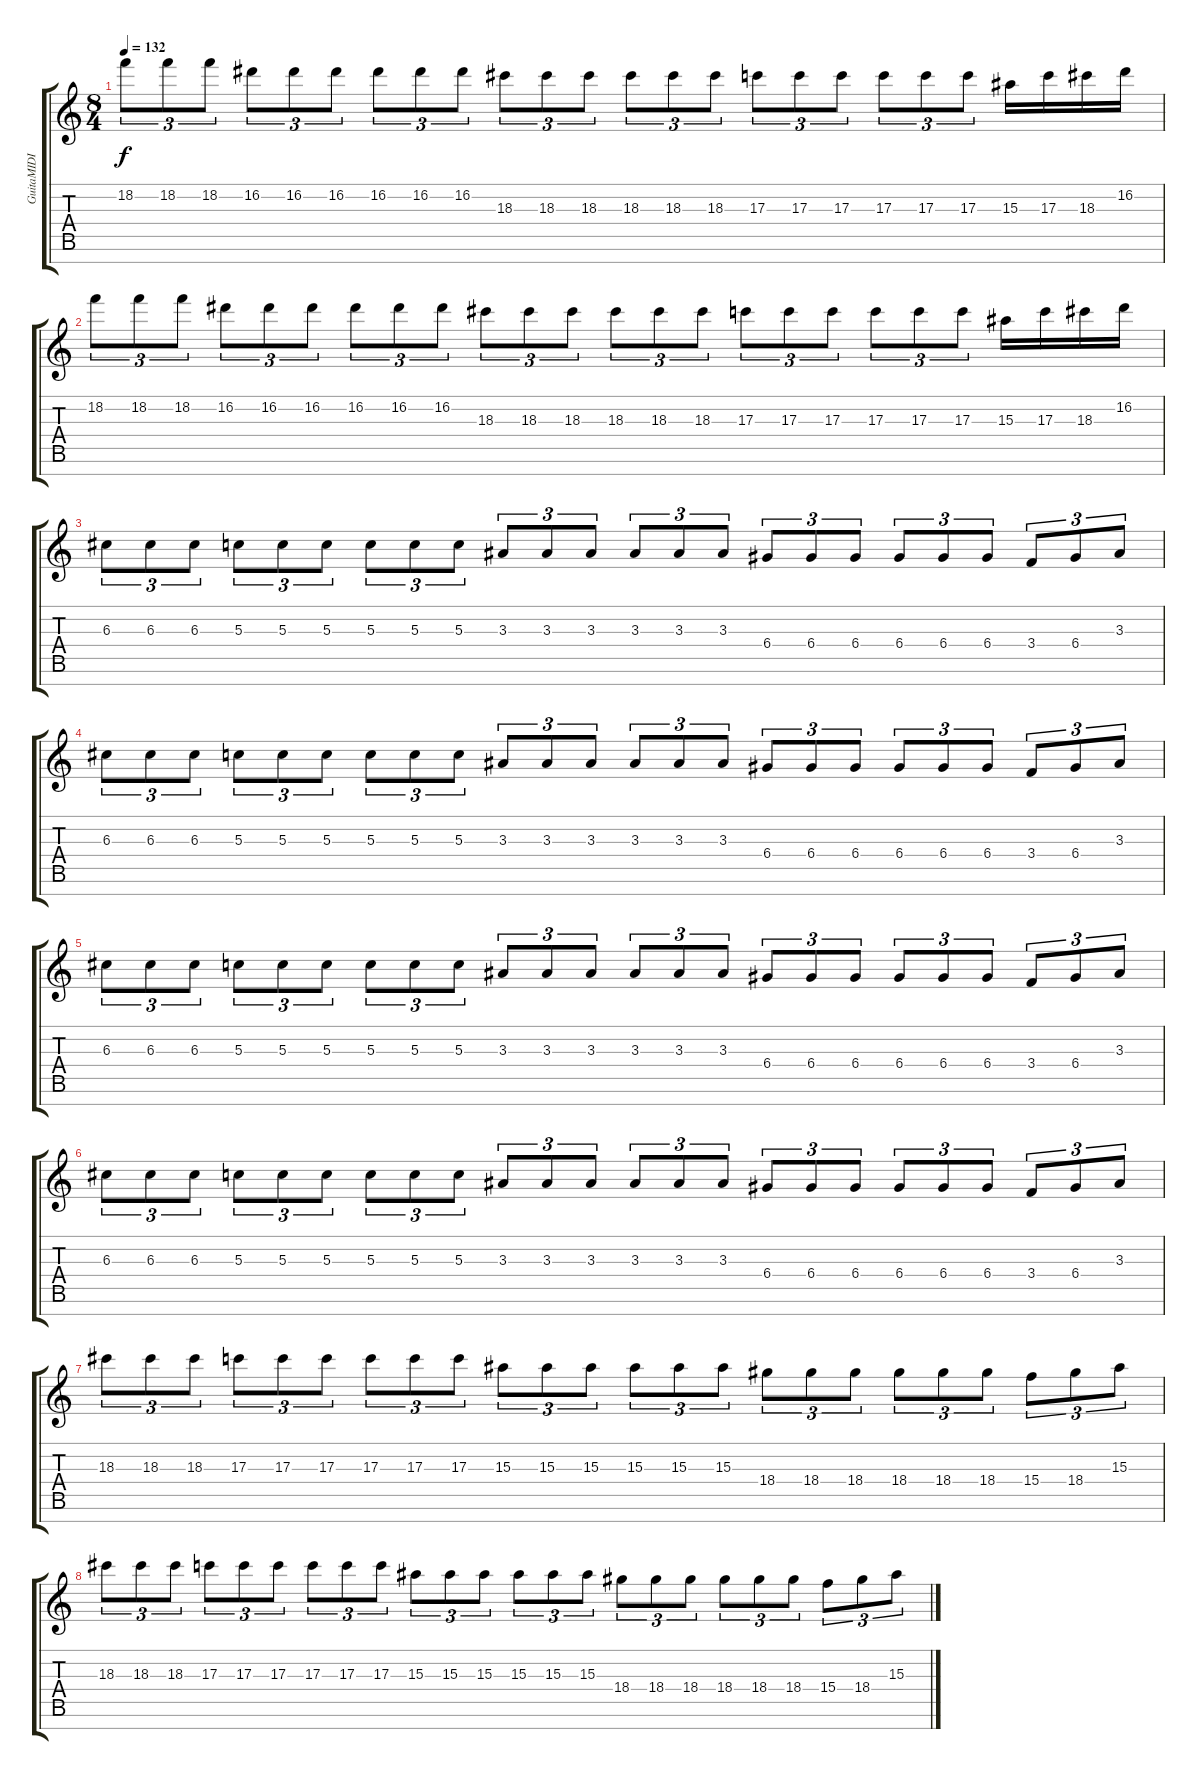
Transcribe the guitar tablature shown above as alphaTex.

\track ("GuitaMIDI" "GuitaMIDI") {instrument distortionguitar}
\staff {score tabs}
\tuning (E4 B3 G3 D3 A2 E2 B1) {hide}
\ts (8 4)
\tempo 132
\clef g2
\ks c
18.2.8{tu (3 2) dy f} 18.2.8{tu (3 2)} 18.2.8{tu (3 2)} 16.2.8{tu (3 2)} 16.2.8{tu (3 2)} 16.2.8{tu (3 2)} 16.2.8{tu (3 2)} 16.2.8{tu (3 2)} 16.2.8{tu (3 2)} 18.3.8{tu (3 2)} 18.3.8{tu (3 2)} 18.3.8{tu (3 2)} 18.3.8{tu (3 2)} 18.3.8{tu (3 2)} 18.3.8{tu (3 2)} 17.3.8{tu (3 2)} 17.3.8{tu (3 2)} 17.3.8{tu (3 2)} 17.3.8{tu (3 2)} 17.3.8{tu (3 2)} 17.3.8{tu (3 2)} 15.3.16 17.3.16 18.3.16 16.2.16 |
18.2.8{tu (3 2)} 18.2.8{tu (3 2)} 18.2.8{tu (3 2)} 16.2.8{tu (3 2)} 16.2.8{tu (3 2)} 16.2.8{tu (3 2)} 16.2.8{tu (3 2)} 16.2.8{tu (3 2)} 16.2.8{tu (3 2)} 18.3.8{tu (3 2)} 18.3.8{tu (3 2)} 18.3.8{tu (3 2)} 18.3.8{tu (3 2)} 18.3.8{tu (3 2)} 18.3.8{tu (3 2)} 17.3.8{tu (3 2)} 17.3.8{tu (3 2)} 17.3.8{tu (3 2)} 17.3.8{tu (3 2)} 17.3.8{tu (3 2)} 17.3.8{tu (3 2)} 15.3.16 17.3.16 18.3.16 16.2.16 |
6.3.8{tu (3 2)} 6.3.8{tu (3 2)} 6.3.8{tu (3 2)} 5.3.8{tu (3 2)} 5.3.8{tu (3 2)} 5.3.8{tu (3 2)} 5.3.8{tu (3 2)} 5.3.8{tu (3 2)} 5.3.8{tu (3 2)} 3.3.8{tu (3 2)} 3.3.8{tu (3 2)} 3.3.8{tu (3 2)} 3.3.8{tu (3 2)} 3.3.8{tu (3 2)} 3.3.8{tu (3 2)} 6.4.8{tu (3 2)} 6.4.8{tu (3 2)} 6.4.8{tu (3 2)} 6.4.8{tu (3 2)} 6.4.8{tu (3 2)} 6.4.8{tu (3 2)} 3.4.8{tu (3 2)} 6.4.8{tu (3 2)} 3.3.8{tu (3 2)} |
6.3.8{tu (3 2)} 6.3.8{tu (3 2)} 6.3.8{tu (3 2)} 5.3.8{tu (3 2)} 5.3.8{tu (3 2)} 5.3.8{tu (3 2)} 5.3.8{tu (3 2)} 5.3.8{tu (3 2)} 5.3.8{tu (3 2)} 3.3.8{tu (3 2)} 3.3.8{tu (3 2)} 3.3.8{tu (3 2)} 3.3.8{tu (3 2)} 3.3.8{tu (3 2)} 3.3.8{tu (3 2)} 6.4.8{tu (3 2)} 6.4.8{tu (3 2)} 6.4.8{tu (3 2)} 6.4.8{tu (3 2)} 6.4.8{tu (3 2)} 6.4.8{tu (3 2)} 3.4.8{tu (3 2)} 6.4.8{tu (3 2)} 3.3.8{tu (3 2)} |
6.3.8{tu (3 2)} 6.3.8{tu (3 2)} 6.3.8{tu (3 2)} 5.3.8{tu (3 2)} 5.3.8{tu (3 2)} 5.3.8{tu (3 2)} 5.3.8{tu (3 2)} 5.3.8{tu (3 2)} 5.3.8{tu (3 2)} 3.3.8{tu (3 2)} 3.3.8{tu (3 2)} 3.3.8{tu (3 2)} 3.3.8{tu (3 2)} 3.3.8{tu (3 2)} 3.3.8{tu (3 2)} 6.4.8{tu (3 2)} 6.4.8{tu (3 2)} 6.4.8{tu (3 2)} 6.4.8{tu (3 2)} 6.4.8{tu (3 2)} 6.4.8{tu (3 2)} 3.4.8{tu (3 2)} 6.4.8{tu (3 2)} 3.3.8{tu (3 2)} |
6.3.8{tu (3 2)} 6.3.8{tu (3 2)} 6.3.8{tu (3 2)} 5.3.8{tu (3 2)} 5.3.8{tu (3 2)} 5.3.8{tu (3 2)} 5.3.8{tu (3 2)} 5.3.8{tu (3 2)} 5.3.8{tu (3 2)} 3.3.8{tu (3 2)} 3.3.8{tu (3 2)} 3.3.8{tu (3 2)} 3.3.8{tu (3 2)} 3.3.8{tu (3 2)} 3.3.8{tu (3 2)} 6.4.8{tu (3 2)} 6.4.8{tu (3 2)} 6.4.8{tu (3 2)} 6.4.8{tu (3 2)} 6.4.8{tu (3 2)} 6.4.8{tu (3 2)} 3.4.8{tu (3 2)} 6.4.8{tu (3 2)} 3.3.8{tu (3 2)} |
18.3.8{tu (3 2)} 18.3.8{tu (3 2)} 18.3.8{tu (3 2)} 17.3.8{tu (3 2)} 17.3.8{tu (3 2)} 17.3.8{tu (3 2)} 17.3.8{tu (3 2)} 17.3.8{tu (3 2)} 17.3.8{tu (3 2)} 15.3.8{tu (3 2)} 15.3.8{tu (3 2)} 15.3.8{tu (3 2)} 15.3.8{tu (3 2)} 15.3.8{tu (3 2)} 15.3.8{tu (3 2)} 18.4.8{tu (3 2)} 18.4.8{tu (3 2)} 18.4.8{tu (3 2)} 18.4.8{tu (3 2)} 18.4.8{tu (3 2)} 18.4.8{tu (3 2)} 15.4.8{tu (3 2)} 18.4.8{tu (3 2)} 15.3.8{tu (3 2)} |
18.3.8{tu (3 2)} 18.3.8{tu (3 2)} 18.3.8{tu (3 2)} 17.3.8{tu (3 2)} 17.3.8{tu (3 2)} 17.3.8{tu (3 2)} 17.3.8{tu (3 2)} 17.3.8{tu (3 2)} 17.3.8{tu (3 2)} 15.3.8{tu (3 2)} 15.3.8{tu (3 2)} 15.3.8{tu (3 2)} 15.3.8{tu (3 2)} 15.3.8{tu (3 2)} 15.3.8{tu (3 2)} 18.4.8{tu (3 2)} 18.4.8{tu (3 2)} 18.4.8{tu (3 2)} 18.4.8{tu (3 2)} 18.4.8{tu (3 2)} 18.4.8{tu (3 2)} 15.4.8{tu (3 2)} 18.4.8{tu (3 2)} 15.3.8{tu (3 2)}
